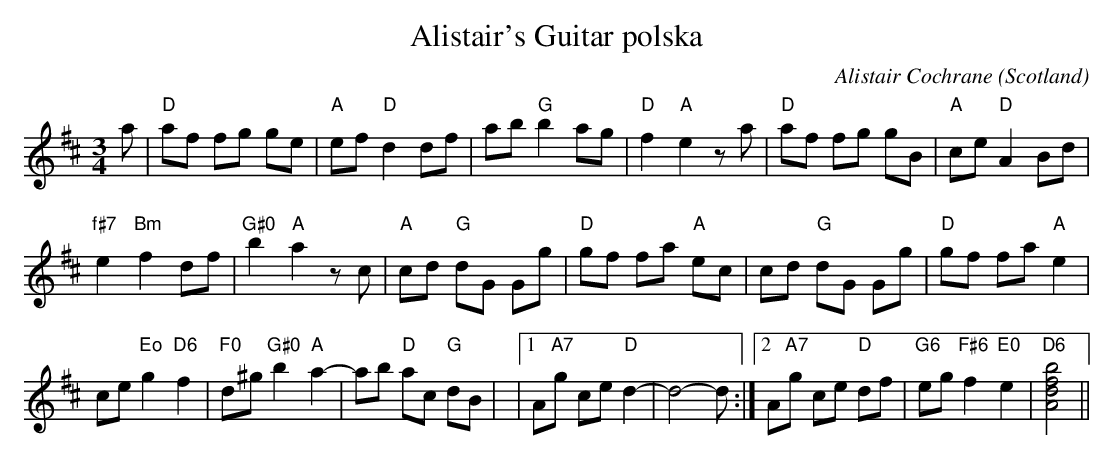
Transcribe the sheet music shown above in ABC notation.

X:1
T:Alistair's Guitar polska
C:Alistair Cochrane
M:3/4
O:Scotland
O:Sweden
K:D major
a | "D"af fg ge | "A"ef "D"d2 df | \
ab "G"b2 ag | "D"f2 "A"e2 za | \
"D"af fg gB | "A"ce "D"A2 Bd |
"f#7"e2 "Bm"f2 df | "G#0"b2 "A"a2 zc | \
"A"cd "G"dG Gg | "D"gf fa "A"ec | \
cd "G"dG Gg | "D"gf fa "A"e2 |
ce "Eo"g2 "D6"f2 | \
"F0"d^g "G#0"b2 "A"a2- | ab "D"ac "G"dB | \
|1\
A"A7"g ce "D"d2- | d4- d :|2\
A"A7"g ce "D"df | "G6"eg "F#6"f2 "E0"e2 |\
"D6"[A4d4f4b4] ||
